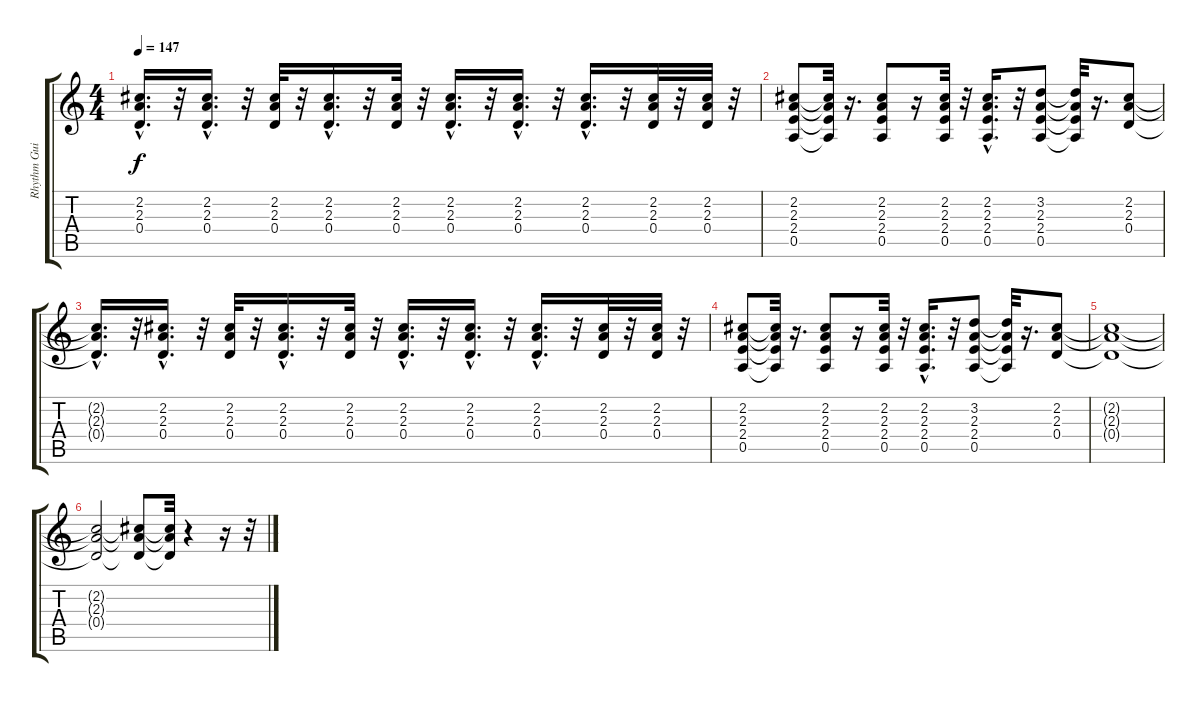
\track ("Rhythm Guitar" "Rhythm Gui") {instrument acousticguitarsteel}
\staff {score tabs}
\tuning (E4 B3 G3 D3 A2 E2) {hide}
\ts (4 4)
\tempo 147
\clef g2
\ks c
(2.2{hac t} 2.3{hac t} 0.4{hac t}).16{d dy f} r.32 (2.2{hac} 2.3{hac} 0.4{hac}).16{d} r.32 (2.2 2.3 0.4).32 r.32 (2.2{hac} 2.3{hac} 0.4{hac}).16{d} r.32 (2.2 2.3 0.4).32 r.32 (2.2{hac} 2.3{hac} 0.4{hac}).16{d} r.32 (2.2{hac} 2.3{hac} 0.4{hac}).16{d} r.32 (2.2{hac} 2.3{hac} 0.4{hac}).16{d} r.32 (2.2 2.3 0.4).32 r.32 (2.2 2.3 0.4).32 r.32 |
(2.2 2.3 2.4 0.5).8 (2.2{t} 2.3{t} 2.4{t} 0.5{t}).32 r.16{d} (2.2 2.3 2.4 0.5).8 r.16 (2.2 2.3 2.4 0.5).32 r.32 (2.2{hac} 2.3{hac} 2.4{hac} 0.5{hac}).16{d} r.32 (3.2 2.3 2.4 0.5).8 (3.2{t} 2.3{t} 2.4{t} 0.5{t}).32 r.16{d} (2.2 2.3 0.4).8 |
(2.2{hac t} 2.3{hac t} 0.4{hac t}).16{d} r.32 (2.2{hac} 2.3{hac} 0.4{hac}).16{d} r.32 (2.2 2.3 0.4).32 r.32 (2.2{hac} 2.3{hac} 0.4{hac}).16{d} r.32 (2.2 2.3 0.4).32 r.32 (2.2{hac} 2.3{hac} 0.4{hac}).16{d} r.32 (2.2{hac} 2.3{hac} 0.4{hac}).16{d} r.32 (2.2{hac} 2.3{hac} 0.4{hac}).16{d} r.32 (2.2 2.3 0.4).32 r.32 (2.2 2.3 0.4).32 r.32 |
(2.2 2.3 2.4 0.5).8 (2.2{t} 2.3{t} 2.4{t} 0.5{t}).32 r.16{d} (2.2 2.3 2.4 0.5).8 r.16 (2.2 2.3 2.4 0.5).32 r.32 (2.2{hac} 2.3{hac} 2.4{hac} 0.5{hac}).16{d} r.32 (3.2 2.3 2.4 0.5).8 (3.2{t} 2.3{t} 2.4{t} 0.5{t}).32 r.16{d} (2.2 2.3 0.4).8 |
(2.2{t} 2.3{t} 0.4{t}).1 |
(2.2{t} 2.3{t} 0.4{t}).2 (2.2{t} 2.3{t} 0.4{t}).8 (2.2{t} 2.3{t} 0.4{t}).32 r.4 r.16 r.32
